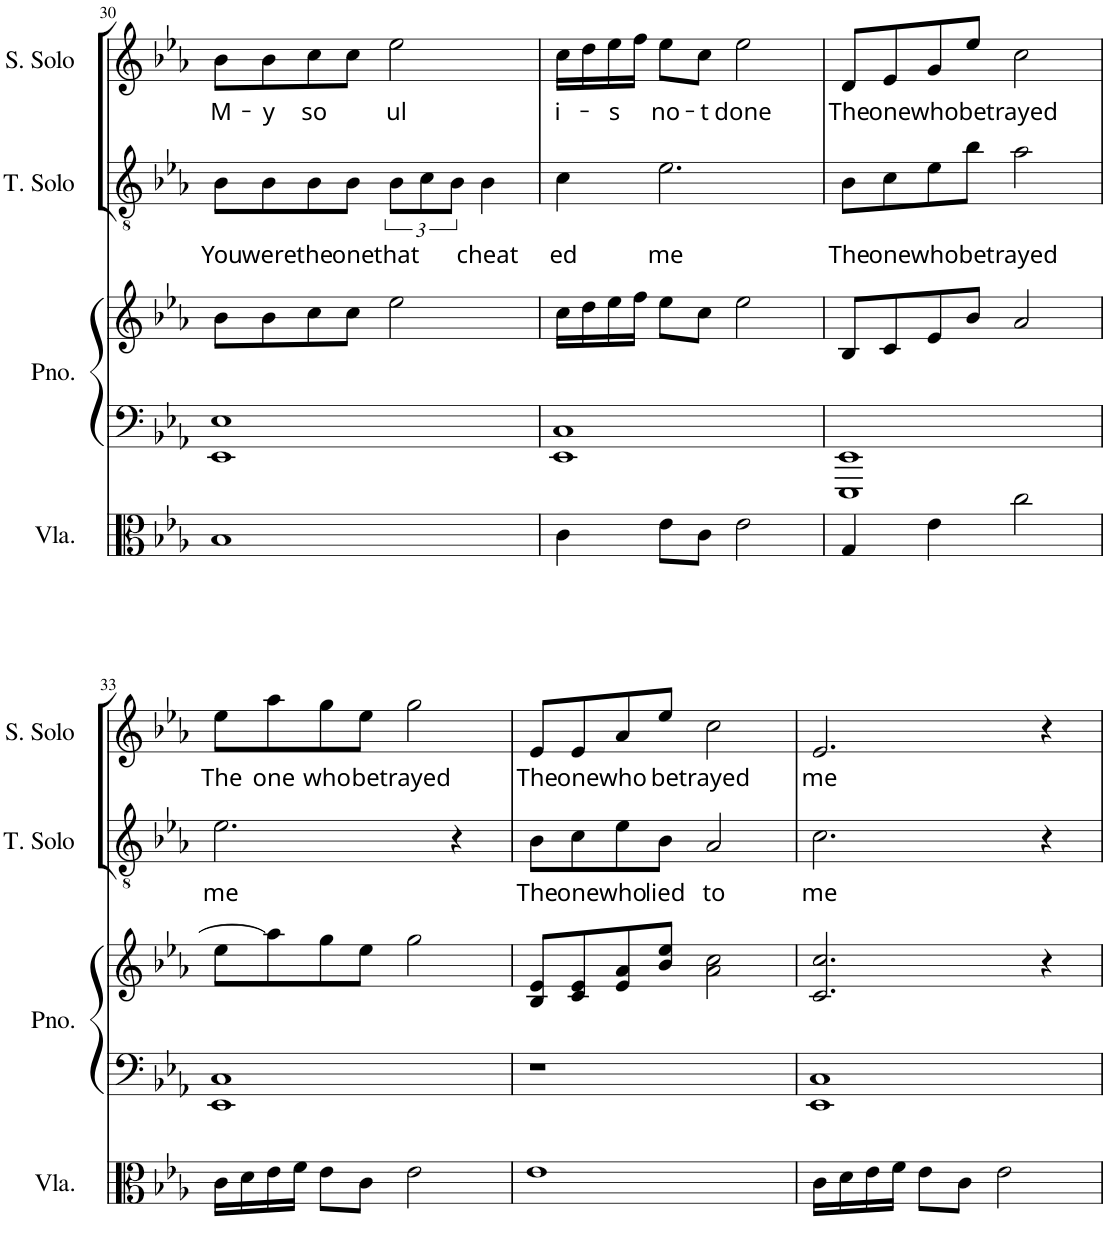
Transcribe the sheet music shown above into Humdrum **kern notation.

**kern	**kern	**kern	**kern	**text	**kern	**text
*part4	*part3	*part3	*part2	*part2	*part1	*part1
*staff5	*staff4	*staff3	*staff2	*staff2	*staff1	*staff1
*I"Viola	*I"Piano	*	*I"Tenor Solo	*	*I"Soprano Solo	*
*I'Vla.	*I'Pno.	*	*I'T. Solo	*	*I'S. Solo	*
!!LO:PB:g=z
*clefC3	*clefF4	*clefG2	*clefGv2	*	*clefG2	*
*	*	*	*Trd7c12	*	*	*
*k[b-e-a-]	*k[b-e-a-]	*k[b-e-a-]	*k[b-e-a-]	*	*k[b-e-a-]	*
*M4/4	*M4/4	*M4/4	*M4/4	*	*M4/4	*
=30	=30	=30	=30	=30	=30	=30
!	!	!	!	!LO:LY:b	!	!LO:LY:b
1B-	1EE- 1E-	8b-\L	8B-\L	You	8b-\L	M-
!	!	!	!	!LO:LY:b	!	!LO:LY:b
.	.	8b-\	8B-\	were	8b-\	-y
!	!	!	!	!LO:LY:b	!	!LO:LY:b
.	.	8cc\	8B-\	the	8cc\	so
!	!	!	!	!LO:LY:b	!	!
.	.	8cc\J	8B-\J	one	8cc\J	.
!	!	!	!	!LO:LY:b	!	!LO:LY:b
.	.	2ee-\	12B-\L	that	2ee-\	ul
.	.	.	12c\	.	.	.
.	.	.	12B-\J	.	.	.
!	!	!	!	!LO:LY:b	!	!
.	.	.	4B-\	cheat	.	.
=31	=31	=31	=31	=31	=31	=31
!	!	!	!	!LO:LY:b	!	!LO:LY:b
4c\	1EE- 1C	16cc\LL	4c\	ed	16cc\LL	i-
.	.	16dd\	.	.	16dd\	.
!	!	!	!	!	!	!LO:LY:b
.	.	16ee-\	.	.	16ee-\	-s
.	.	16ff\JJ	.	.	16ff\JJ	.
!	!	!	!	!LO:LY:b	!	!LO:LY:b
8e-\L	.	8ee-\L	2.e-\	me	8ee-\L	no-
!	!	!	!	!	!	!LO:LY:b
8c\J	.	8cc\J	.	.	8cc\J	-t
!	!	!	!	!	!	!LO:LY:b
2e-\	.	2ee-\	.	.	2ee-\	done
=32	=32	=32	=32	=32	=32	=32
!	!	!	!	!LO:LY:b	!	!LO:LY:b
4G/	1EEE- 1EE-	8B-/L	8B-\L	The	8d/L	The
!	!	!	!	!LO:LY:b	!	!LO:LY:b
.	.	8c/	8c\	one	8e-/	one
!	!	!	!	!LO:LY:b	!	!LO:LY:b
4e-\	.	8e-/	8e-\	who	8g/	who
!	!	!	!	!LO:LY:b	!	!LO:LY:b
.	.	8b-/J	8b-\J	be	8ee-/J	be
!	!	!	!	!LO:LY:b	!	!LO:LY:b
2cc\	.	2a-/	2a-\	trayed	2cc\	trayed
!!LO:LB:g=z
=33	=33	=33	=33	=33	=33	=33
!	!	!	!	!LO:LY:b	!	!LO:LY:b
16c\LL	1EE- 1C	8ee-\L	2.e-\	me	8ee-\L	The
16d\	.	.	.	.	.	.
!	!	!	!	!	!	!LO:LY:b
16e-\	.	8aa-\]	.	.	8aa-\	one
16f\JJ	.	.	.	.	.	.
!	!	!	!	!	!	!LO:LY:b
8e-\L	.	8gg\	.	.	8gg\	who
!	!	!	!	!	!	!LO:LY:b
8c\J	.	8ee-\J	.	.	8ee-\J	be
!	!	!	!	!	!	!LO:LY:b
2e-\	.	2gg\	.	.	2gg\	trayed
.	.	.	4r	.	.	.
=34	=34	=34	=34	=34	=34	=34
!	!	!	!	!LO:LY:b	!	!LO:LY:b
1e-	1r	8B-/ 8e-/L	8B-\L	The	8e-/L	The
!	!	!	!	!LO:LY:b	!	!LO:LY:b
.	.	8c/ 8e-/	8c\	one	8e-/	one
!	!	!	!	!LO:LY:b	!	!LO:LY:b
.	.	8e-/ 8a-/	8e-\	who	8a-/	who
!	!	!	!	!LO:LY:b	!	!LO:LY:b
.	.	8b-/ 8ee-/J	8B-\J	lied	8ee-/J	be
!	!	!	!	!LO:LY:b	!	!LO:LY:b
.	.	2a-\ 2cc\	2A-/	to	2cc\	trayed
=35	=35	=35	=35	=35	=35	=35
!	!	!	!	!LO:LY:b	!	!LO:LY:b
16c\LL	1EE- 1C	2.c/ 2.cc/	2.c\	me	2.e-/	me
16d\	.	.	.	.	.	.
16e-\	.	.	.	.	.	.
16f\JJ	.	.	.	.	.	.
8e-\L	.	.	.	.	.	.
8c\J	.	.	.	.	.	.
2e-\	.	.	.	.	.	.
.	.	4r	4r	.	4r	.
=	=	=	=	=	=	=
*-	*-	*-	*-	*-	*-	*-
